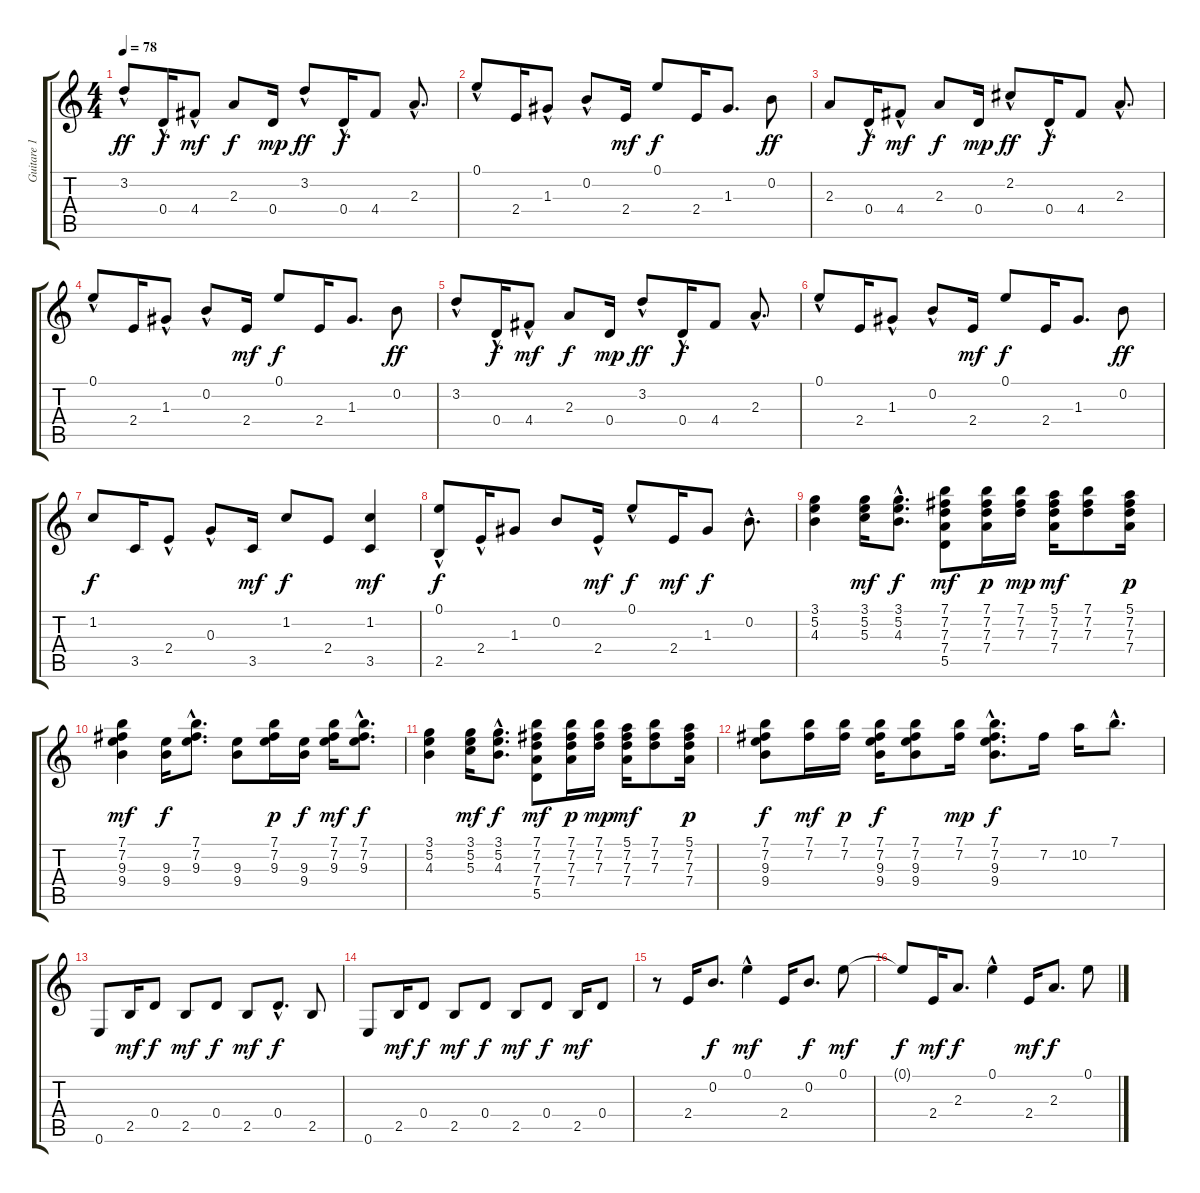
\track ("Guitare 1" "Guitare 1") {instrument electricguitarclean}
\staff {score tabs}
\tuning (E4 B3 G3 D3 A2 E2) {hide}
\ts (4 4)
\tempo 78
\clef g2
\ks c
3.2{hac}.8{dy ff} 0.4{hac}.16{dy f} 4.4{hac}.8{dy mf} 2.3.8{dy f} 0.4.16{dy mp} 3.2{hac}.8{dy ff} 0.4{hac}.16{dy f} 4.4.8 2.3{hac}.8{d} |
0.1{hac}.8 2.4.16 1.3{hac}.8 0.2{hac}.8 2.4.16{dy mf} 0.1.8{dy f} 2.4.16 1.3.8{d} 0.2.8{dy ff} |
2.3.8 0.4{hac}.16{dy f} 4.4{hac}.8{dy mf} 2.3.8{dy f} 0.4.16{dy mp} 2.2{hac}.8{dy ff} 0.4{hac}.16{dy f} 4.4.8 2.3{hac}.8{d} |
0.1{hac}.8 2.4.16 1.3{hac}.8 0.2{hac}.8 2.4.16{dy mf} 0.1.8{dy f} 2.4.16 1.3.8{d} 0.2.8{dy ff} |
3.2{hac}.8 0.4{hac}.16{dy f} 4.4{hac}.8{dy mf} 2.3.8{dy f} 0.4.16{dy mp} 3.2{hac}.8{dy ff} 0.4{hac}.16{dy f} 4.4.8 2.3{hac}.8{d} |
0.1{hac}.8 2.4.16 1.3{hac}.8 0.2{hac}.8 2.4.16{dy mf} 0.1.8{dy f} 2.4.16 1.3.8{d} 0.2.8{dy ff} |
1.2.8{dy f} 3.5.16 2.4{hac}.8 0.3{hac}.8 3.5.16{dy mf} 1.2.8{dy f} 2.4.8 (1.2 3.5).4{dy mf} |
(0.1 2.5{hac}).8{dy f} 2.4{hac}.16 1.3.8 0.2.8 2.4{hac}.16{dy mf} 0.1{hac}.8{dy f} 2.4.16{dy mf} 1.3.8{dy f} 0.2{hac}.8{d} |
(3.1 5.2 4.3).4 (3.1 5.2 5.3).16{dy mf} (3.1{hac} 5.2{hac} 4.3{hac}).8{d dy f} (7.1 7.2 7.3 7.4 5.5).8{dy mf} (7.1 7.2 7.3 7.4).16{dy p} (7.1 7.2 7.3).16{dy mp} (5.1 7.2 7.3 7.4).16{dy mf} (7.1 7.2 7.3).8 (5.1 7.2 7.3 7.4).16{dy p} |
(7.1 7.2 9.3 9.4).4{dy mf} (9.3 9.4).16{dy f} (7.1{hac} 7.2{hac} 9.3{hac}).8{d} (9.3 9.4).8 (7.1 7.2 9.3).16{dy p} (9.3 9.4).16{dy f} (7.1 7.2 9.3).16{dy mf} (7.1{hac} 7.2{hac} 9.3{hac}).8{d dy f} |
(3.1 5.2 4.3).4 (3.1 5.2 5.3).16{dy mf} (3.1{hac} 5.2{hac} 4.3{hac}).8{d dy f} (7.1 7.2 7.3 7.4 5.5).8{dy mf} (7.1 7.2 7.3 7.4).16{dy p} (7.1 7.2 7.3).16{dy mp} (5.1 7.2 7.3 7.4).16{dy mf} (7.1 7.2 7.3).8 (5.1 7.2 7.3 7.4).16{dy p} |
(7.1 7.2 9.3 9.4).8{dy f} (7.1 7.2).16{dy mf} (7.1 7.2).16{dy p} (7.1 7.2 9.3 9.4).16{dy f} (7.1 7.2 9.3 9.4).8 (7.1 7.2).16{dy mp} (7.1{hac} 7.2{hac} 9.3{hac} 9.4{hac}).8{d dy f} 7.2.16 10.2.16 7.1{hac}.8{d} |
0.6.8 2.5.16{dy mf} 0.4.8{dy f} 2.5.8{dy mf} 0.4.8{dy f} 2.5.8{dy mf} 0.4{hac}.8{d dy f} 2.5.8 |
0.6.8 2.5.16{dy mf} 0.4.8{dy f} 2.5.8{dy mf} 0.4.8{dy f} 2.5.8{dy mf} 0.4.8{dy f} 2.5.16{dy mf} 0.4.8 |
r.8 2.4.16 0.2.8{d dy f} 0.1{hac}.4{dy mf} 2.4.16 0.2.8{d dy f} 0.1.8{dy mf} |
0.1{t}.8{dy f} 2.4.16{dy mf} 2.3.8{d dy f} 0.1{hac}.4 2.4.16{dy mf} 2.3.8{d dy f} 0.1.8
